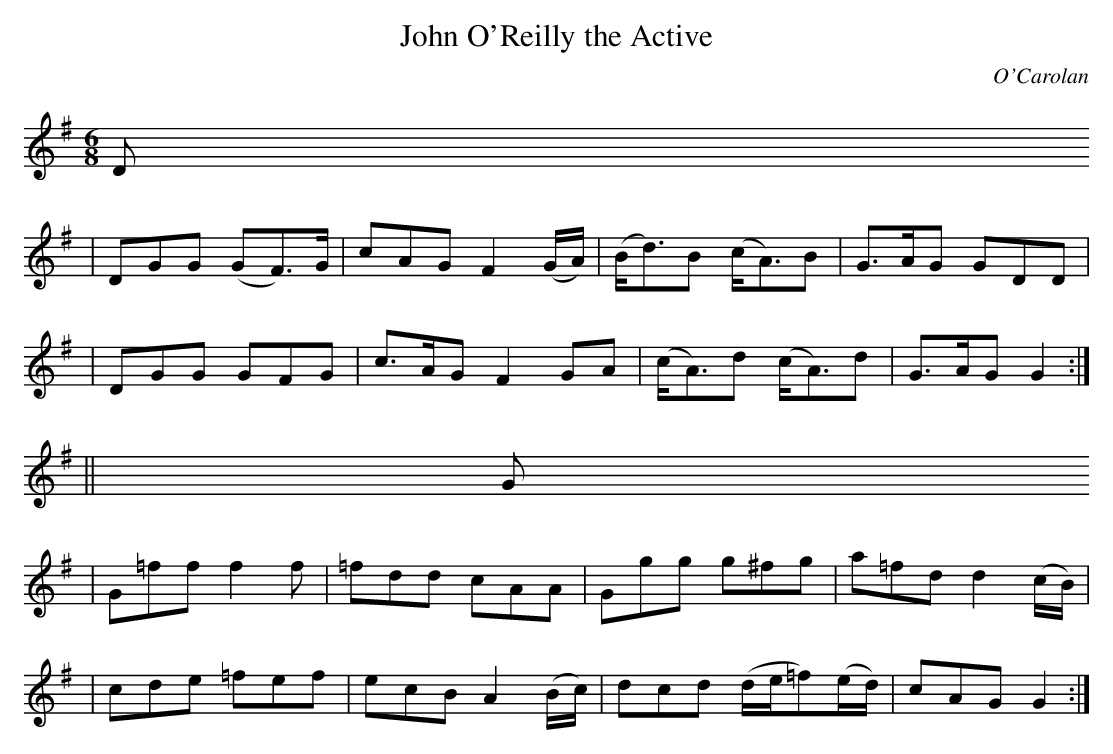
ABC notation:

X:1
T: John O'Reilly the Active
C: O'Carolan
M: 6/8
L: 1/8
K: G
D
| DGG (GF>)G | cAG F2(G/A/) | (B<d)B (c<A)B | G>AG GDD |
| DGG GFG | c>AG F2GA | (c<A)d (c<A)d | G>AG G2 :|
|| G
| G=ff f2f | =fdd cAA | Ggg g^fg | a=fd d2(c/B/) |
| cde =fef | ecB A2(B/c/) | dcd (d/e/=f)(e/d/) | cAG G2 :|
